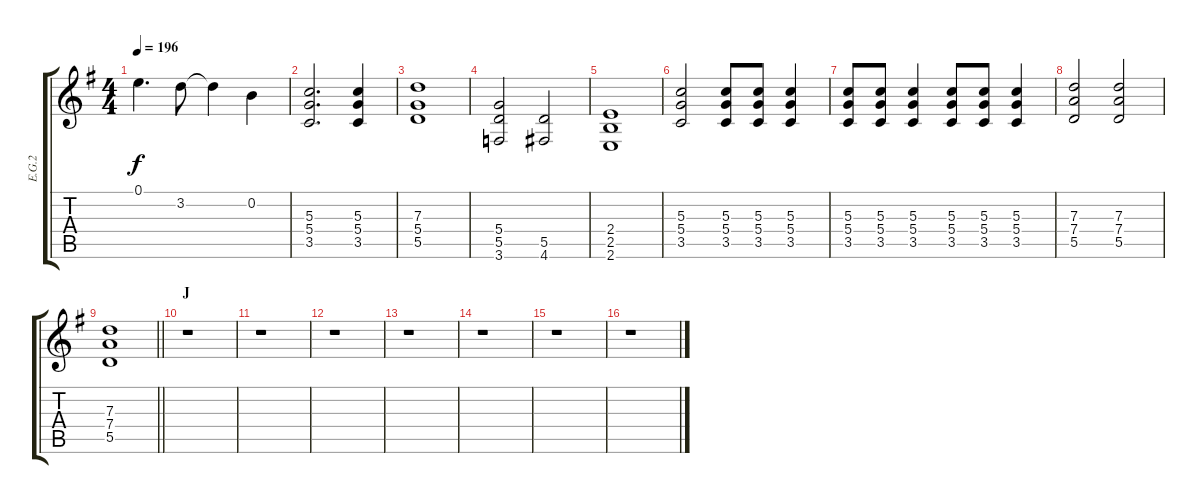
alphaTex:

\track ("E.G.2" "E.G.2") {instrument distortionguitar}
\staff {score tabs}
\tuning (E4 B3 G3 D3 A2 D2) {hide}
\ts (4 4)
\tempo 196
\clef g2
\ks g
0.1.4{d dy f} 3.2.8 3.2{t}.4 0.2.4 |
(5.3 5.4 3.5).2{d} (5.3 5.4 3.5).4 |
(7.3 5.4 5.5).1 |
(5.4 5.5 3.6).2 (5.5 4.6).2 |
(2.4 2.5 2.6).1 |
(5.3 5.4 3.5).2 (5.3 5.4 3.5).8 (5.3 5.4 3.5).8 (5.3 5.4 3.5).4 |
(5.3 5.4 3.5).8 (5.3 5.4 3.5).8 (5.3 5.4 3.5).4 (5.3 5.4 3.5).8 (5.3 5.4 3.5).8 (5.3 5.4 3.5).4 |
(7.3 7.4 5.5).2 (7.3 7.4 5.5).2 |
\barLineRight lightlight
(7.3 7.4 5.5).1 |
\section ("" "J")
r.1 |
r.1 |
r.1 |
r.1 |
r.1 |
r.1 |
r.1
